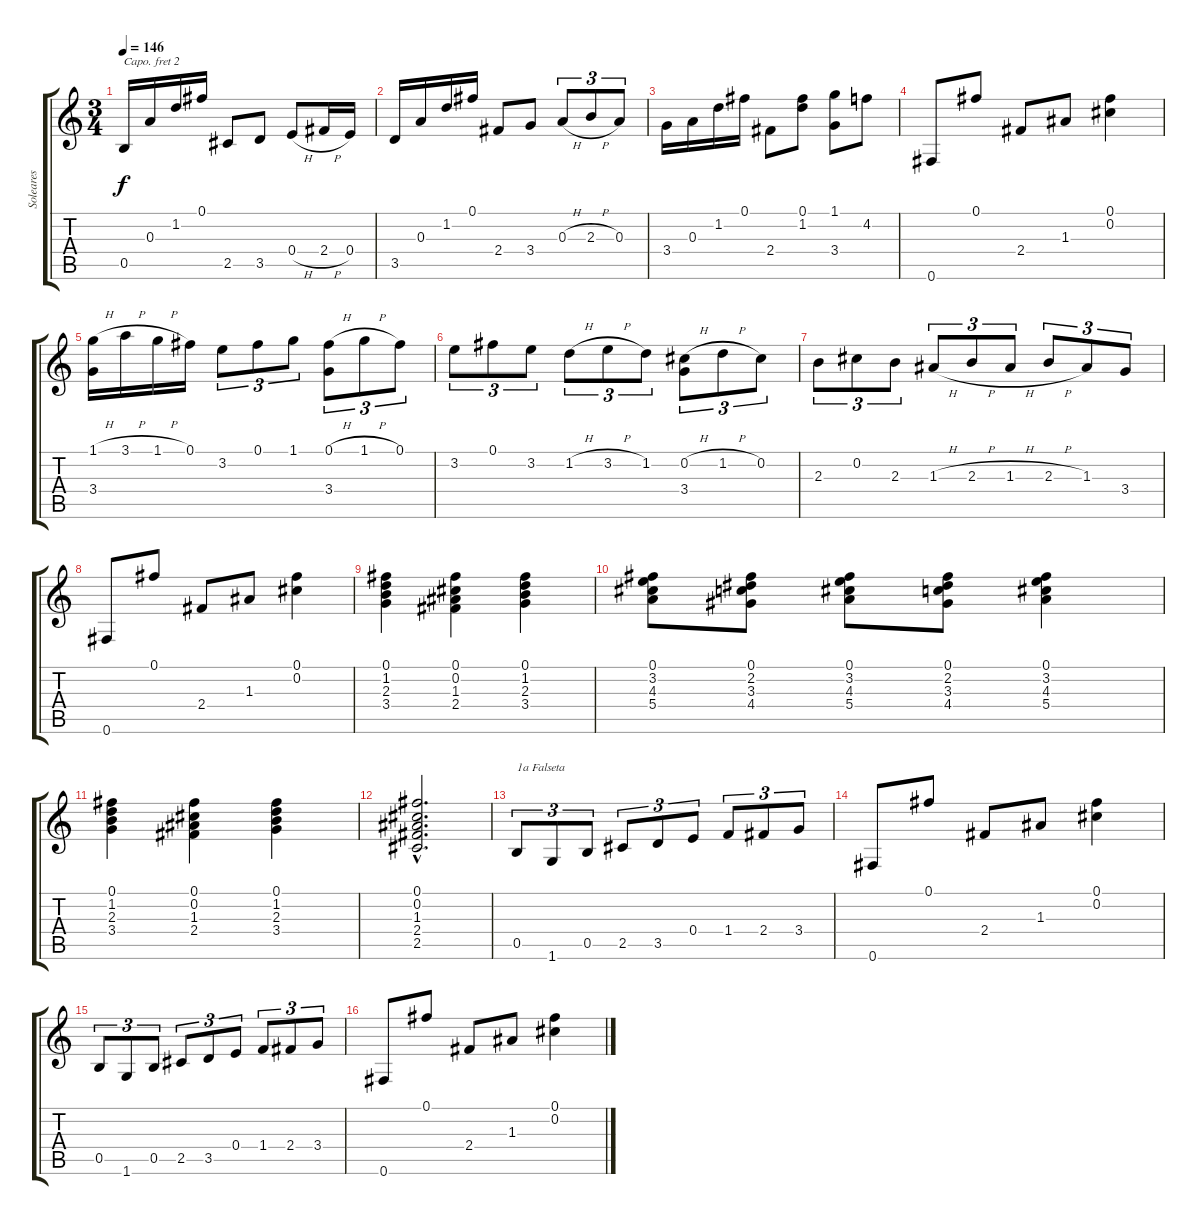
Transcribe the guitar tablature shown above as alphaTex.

\track ("Soleares" "Soleares") {instrument acousticguitarnylon}
\staff {score tabs}
\capo 2
\tuning (E4 B3 G3 D3 A2 E2) {hide}
\ts (3 4)
\tempo 146
\clef g2
\ks c
0.5.16{dy f} 0.3.16 1.2.16 0.1.16 2.5.8 3.5.8 0.4{h}.8 2.4{h}.16 0.4.16 |
3.5.16 0.3.16 1.2.16 0.1.16 2.4.8 3.4.8 0.3{h}.8{tu (3 2)} 2.3{h}.8{tu (3 2)} 0.3.8{tu (3 2)} |
3.4.16 0.3.16 1.2.16 0.1.16 2.4.8 (0.1 1.2).8 (1.1 3.4).8 4.2.8 |
0.6.8 0.1.8 2.4.8 1.3.8 (0.1 0.2).4 |
(1.1{h} 3.4).16 3.1{h}.16 1.1{h}.16 0.1.16 3.2.8{tu (3 2)} 0.1.8{tu (3 2)} 1.1.8{tu (3 2)} (0.1{h} 3.4).8{tu (3 2)} 1.1{h}.8{tu (3 2)} 0.1.8{tu (3 2)} |
3.2.8{tu (3 2)} 0.1.8{tu (3 2)} 3.2.8{tu (3 2)} 1.2{h}.8{tu (3 2)} 3.2{h}.8{tu (3 2)} 1.2.8{tu (3 2)} (0.2{h} 3.4).8{tu (3 2)} 1.2{h}.8{tu (3 2)} 0.2.8{tu (3 2)} |
2.3.8{tu (3 2)} 0.2.8{tu (3 2)} 2.3.8{tu (3 2)} 1.3{h}.8{tu (3 2)} 2.3{h}.8{tu (3 2)} 1.3{h}.8{tu (3 2)} 2.3{h}.8{tu (3 2)} 1.3.8{tu (3 2)} 3.4.8{tu (3 2)} |
0.6.8 0.1.8 2.4.8 1.3.8 (0.1 0.2).4 |
(0.1 1.2 2.3 3.4).4 (0.1 0.2 1.3 2.4).4 (0.1 1.2 2.3 3.4).4 |
(0.1 3.2 4.3 5.4).8 (0.1 2.2 3.3 4.4).8 (0.1 3.2 4.3 5.4).8 (0.1 2.2 3.3 4.4).8 (0.1 3.2 4.3 5.4).4 |
(0.1 1.2 2.3 3.4).4 (0.1 0.2 1.3 2.4).4 (0.1 1.2 2.3 3.4).4 |
(0.1{hac} 0.2{hac} 1.3{hac} 2.4{hac} 2.5{hac}).2{d} |
0.5.8{tu (3 2) txt "1a Falseta"} 1.6.8{tu (3 2)} 0.5.8{tu (3 2)} 2.5.8{tu (3 2)} 3.5.8{tu (3 2)} 0.4.8{tu (3 2)} 1.4.8{tu (3 2)} 2.4.8{tu (3 2)} 3.4.8{tu (3 2)} |
0.6.8 0.1.8 2.4.8 1.3.8 (0.1 0.2).4 |
0.5.8{tu (3 2)} 1.6.8{tu (3 2)} 0.5.8{tu (3 2)} 2.5.8{tu (3 2)} 3.5.8{tu (3 2)} 0.4.8{tu (3 2)} 1.4.8{tu (3 2)} 2.4.8{tu (3 2)} 3.4.8{tu (3 2)} |
0.6.8 0.1.8 2.4.8 1.3.8 (0.1 0.2).4
